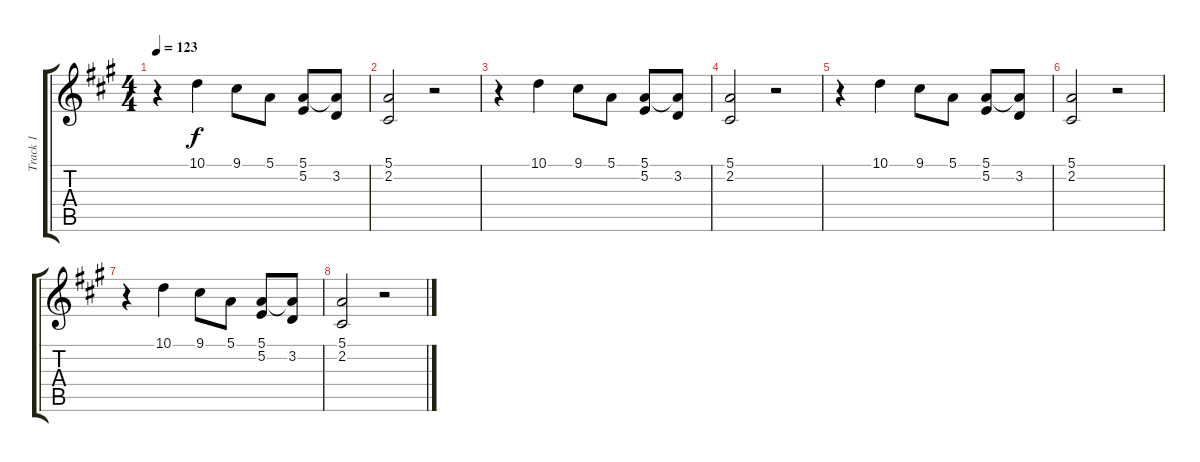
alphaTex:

\track ("Track 1" "Track 1") {instrument tenorsax}
\staff {score tabs}
\tuning (E4 B3 G3 D3 A2 E2) {hide}
\ts (4 4)
\tempo 123
\clef g2
\ks a
r.4{dy f} 10.1.4 9.1.8 5.1.8 (5.1 5.2).8 (5.1{t} 3.2).8 |
(5.1 2.2).2 r.2 |
r.4 10.1.4 9.1.8 5.1.8 (5.1 5.2).8 (5.1{t} 3.2).8 |
(5.1 2.2).2 r.2 |
r.4 10.1.4 9.1.8 5.1.8 (5.1 5.2).8 (5.1{t} 3.2).8 |
(5.1 2.2).2 r.2 |
r.4 10.1.4 9.1.8 5.1.8 (5.1 5.2).8 (5.1{t} 3.2).8 |
(5.1 2.2).2 r.2
